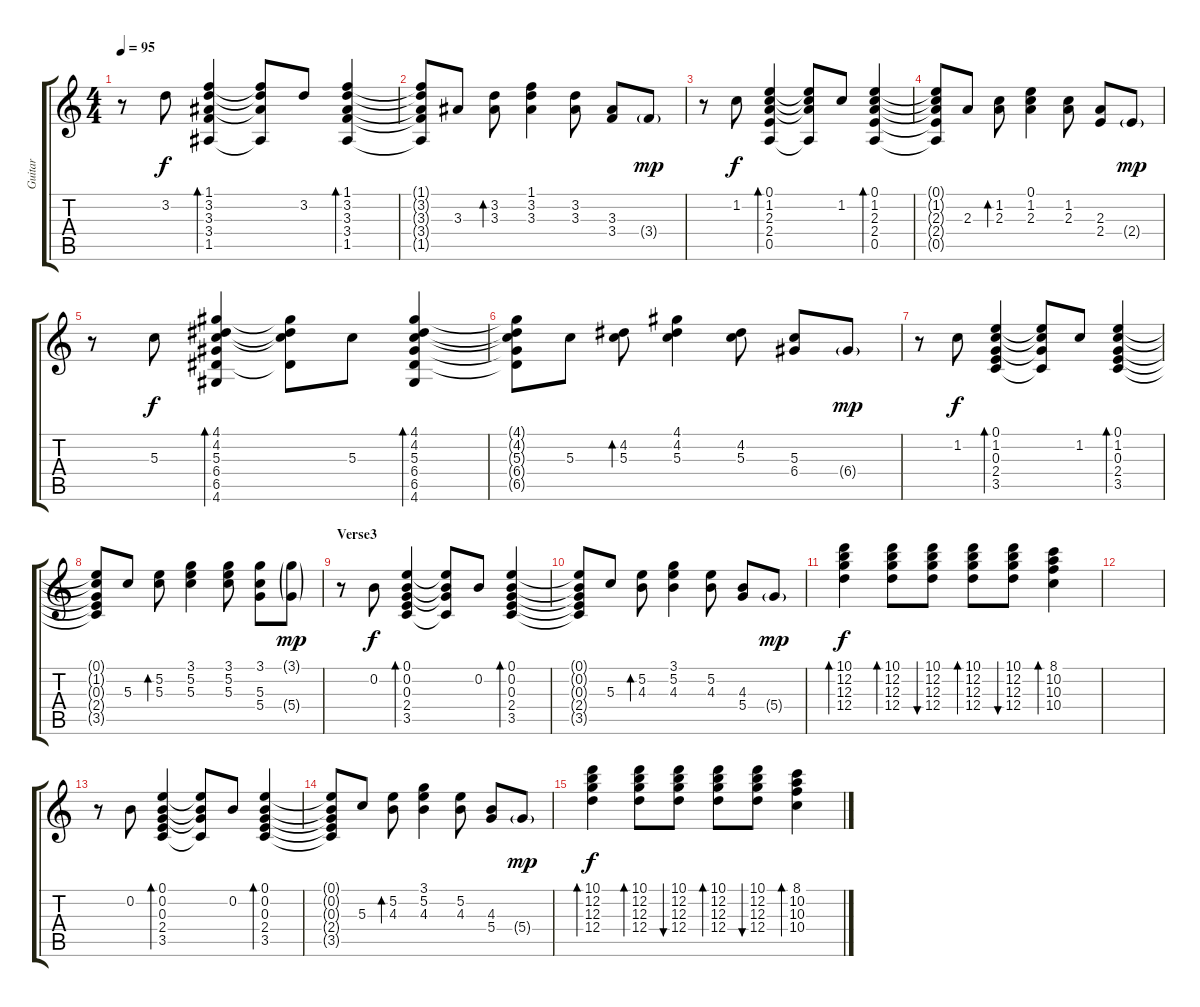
\track ("Guitar" "Guitar") {instrument acousticguitarsteel}
\staff {score tabs}
\tuning (E4 B3 G3 D3 A2 E2) {hide}
\ts (4 4)
\tempo 95
\clef g2
\ks c
r.8{dy mp} 3.2.8{dy f} (1.1 3.2 3.3 3.4 1.5).4{bd 60} (1.1{t} 3.2{t} 3.3{t} 1.5{t}).8 3.2.8 (1.1 3.2 3.3 3.4 1.5).4{bd 60} |
(1.1{t} 3.2{t} 3.3{t} 3.4{t} 1.5{t}).8 3.3.8 (3.2 3.3).8{bd 60} (1.1 3.2 3.3).4 (3.2 3.3).8 (3.3 3.4).8 3.4{g}.8{dy mp} |
r.8 1.2.8{dy f} (0.1 1.2 2.3 2.4 0.5).4{bd 60} (0.1{t} 1.2{t} 2.3{t} 0.5{t}).8 1.2.8 (0.1 1.2 2.3 2.4 0.5).4{bd 60} |
(0.1{t} 1.2{t} 2.3{t} 2.4{t} 0.5{t}).8 2.3.8 (1.2 2.3).8{bd 60} (0.1 1.2 2.3).4 (1.2 2.3).8 (2.3 2.4).8 2.4{g}.8{dy mp} |
r.8 5.3.8{dy f} (4.1 4.2 5.3 6.4 6.5 4.6).4{bd 60} (4.1{t} 4.2{t} 5.3{t} 6.5{t}).8 5.3.8 (4.1 4.2 5.3 6.4 6.5 4.6).4{bd 60} |
(4.1{t} 4.2{t} 5.3{t} 6.4{t} 6.5{t}).8 5.3.8 (4.2 5.3).8{bd 60} (4.1 4.2 5.3).4 (4.2 5.3).8 (5.3 6.4).8 6.4{g}.8{dy mp} |
r.8 1.2.8{dy f} (0.1 1.2 0.3 2.4 3.5).4{bd 60} (0.1{t} 1.2{t} 0.3{t} 3.5{t}).8 1.2.8 (0.1 1.2 0.3 2.4 3.5).4{bd 60} |
(0.1{t} 1.2{t} 0.3{t} 2.4{t} 3.5{t}).8 5.3.8 (5.2 5.3).8{bd 60} (3.1 5.2 5.3).4 (3.1 5.2 5.3).8 (3.1 5.3 5.4).8 (3.1{g} 5.4{g}).8{dy mp} |
\section ("" "Verse3")
r.8 0.2.8{dy f} (0.1 0.2 0.3 2.4 3.5).4{bd 60} (0.1{t} 0.2{t} 0.3{t} 3.5{t}).8 0.2.8 (0.1 0.2 0.3 2.4 3.5).4{bd 60} |
(0.1{t} 0.2{t} 0.3{t} 2.4{t} 3.5{t}).8 5.3.8 (5.2 4.3).8{bd 60} (3.1 5.2 4.3).4 (5.2 4.3).8 (4.3 5.4).8 5.4{g}.8{dy mp} |
(10.1 12.2 12.3 12.4).4{bd 60 dy f} (10.1 12.2 12.3 12.4).8{bd 60} (10.1 12.2 12.3 12.4).8{bu 60} (10.1 12.2 12.3 12.4).8{bd 60} (10.1 12.2 12.3 12.4).8{bu 60} (8.1 10.2 10.3 10.4).4{bd 240} |
|
r.8 0.2.8 (0.1 0.2 0.3 2.4 3.5).4{bd 60} (0.1{t} 0.2{t} 0.3{t} 3.5{t}).8 0.2.8 (0.1 0.2 0.3 2.4 3.5).4{bd 60} |
(0.1{t} 0.2{t} 0.3{t} 2.4{t} 3.5{t}).8 5.3.8 (5.2 4.3).8{bd 60} (3.1 5.2 4.3).4 (5.2 4.3).8 (4.3 5.4).8 5.4{g}.8{dy mp} |
(10.1 12.2 12.3 12.4).4{bd 60 dy f} (10.1 12.2 12.3 12.4).8{bd 60} (10.1 12.2 12.3 12.4).8{bu 60} (10.1 12.2 12.3 12.4).8{bd 60} (10.1 12.2 12.3 12.4).8{bu 60} (8.1 10.2 10.3 10.4).4{bd 240}
